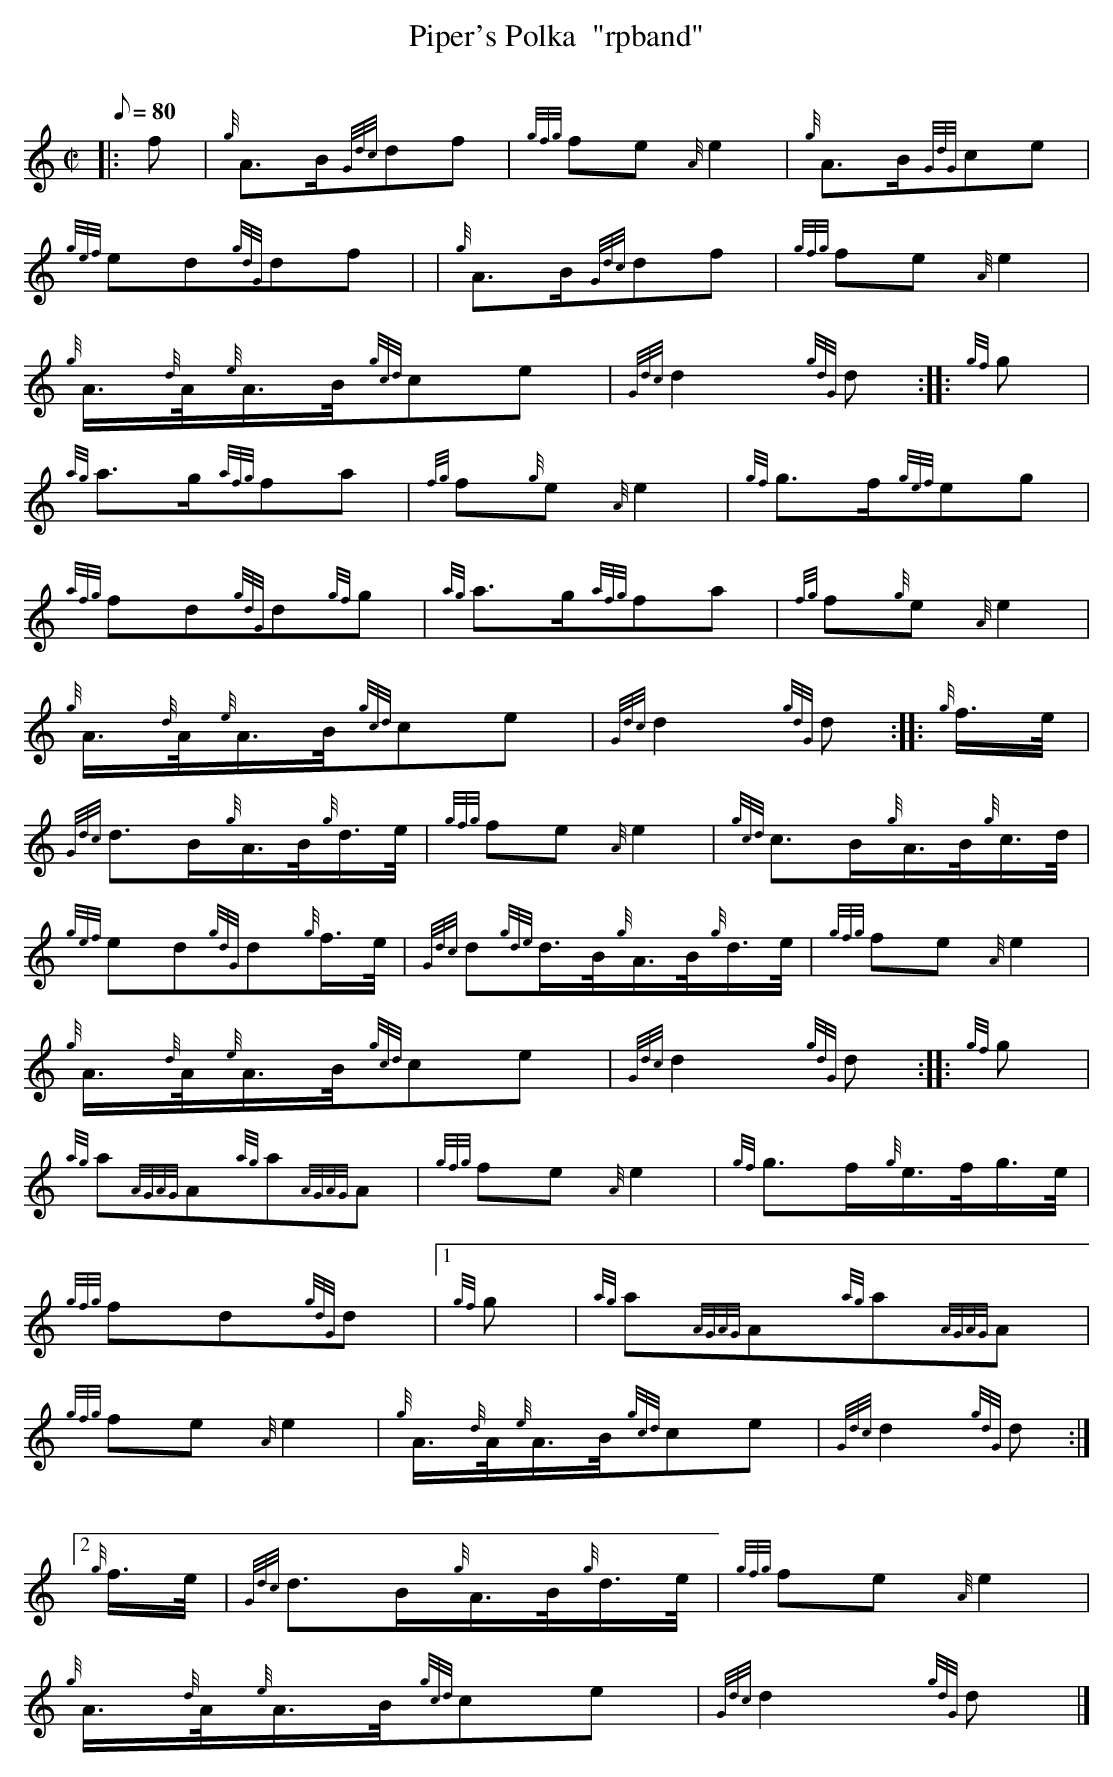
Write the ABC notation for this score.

X:1
T:Piper's Polka  "rpband"
M:C|
L:1/8
Q:80
C:
K:HP
|: f|
{g}A3/2B/2{Gdc}df|
{gfg}fe{A}e2|
{g}A3/2B/2{GdG}ce|  !
{gef}ed{gdG}df| |
{g}A3/2B/2{Gdc}df|
{gfg}fe{A}e2|  !
{g}A3/4{d}A/4{e}A3/4B/4{gcd}ce|
{Gdc}d2{gdG}d:| |:
{gf}g|  !
{ag}a3/2g/2{afg}fa|
{fg}f{g}e{A}e2|
{gf}g3/2f/2{gef}eg|  !
{afg}fd{gdG}d{gf}g|
{ag}a3/2g/2{afg}fa|
{fg}f{g}e{A}e2|  !
{g}A3/4{d}A/4{e}A3/4B/4{gcd}ce|
{Gdc}d2{gdG}d:| |:
{g}f3/4e/4|  !
{Gdc}d3/2B/2{g}A3/4B/4{g}d3/4e/4|
{gfg}fe{A}e2|
{gcd}c3/2B/2{g}A3/4B/4{g}c3/4d/4|  !
{gef}ed{gdG}d{g}f3/4e/4|
{Gdc}d{gde}d3/4B/4{g}A3/4B/4{g}d3/4e/4|
{gfg}fe{A}e2|  !
{g}A3/4{d}A/4{e}A3/4B/4{gcd}ce|
{Gdc}d2{gdG}d:| |:
{gf}g|  !
{ag}a{AGAG}A{ag}a{AGAG}A|
{gfg}fe{A}e2|
{gf}g3/2f/2{g}e3/4f/4g3/4e/4|  !
{gfg}fd{gdG}d|1
{gf}g|
{ag}a{AGAG}A{ag}a{AGAG}A|  !
{gfg}fe{A}e2|
{g}A3/4{d}A/4{e}A3/4B/4{gcd}ce|
{Gdc}d2{gdG}d:|2  !
{g}f3/4e/4|
{Gdc}d3/2B/2{g}A3/4B/4{g}d3/4e/4|
{gfg}fe{A}e2|  !
{g}A3/4{d}A/4{e}A3/4B/4{gcd}ce|
{Gdc}d2{gdG}d|]
